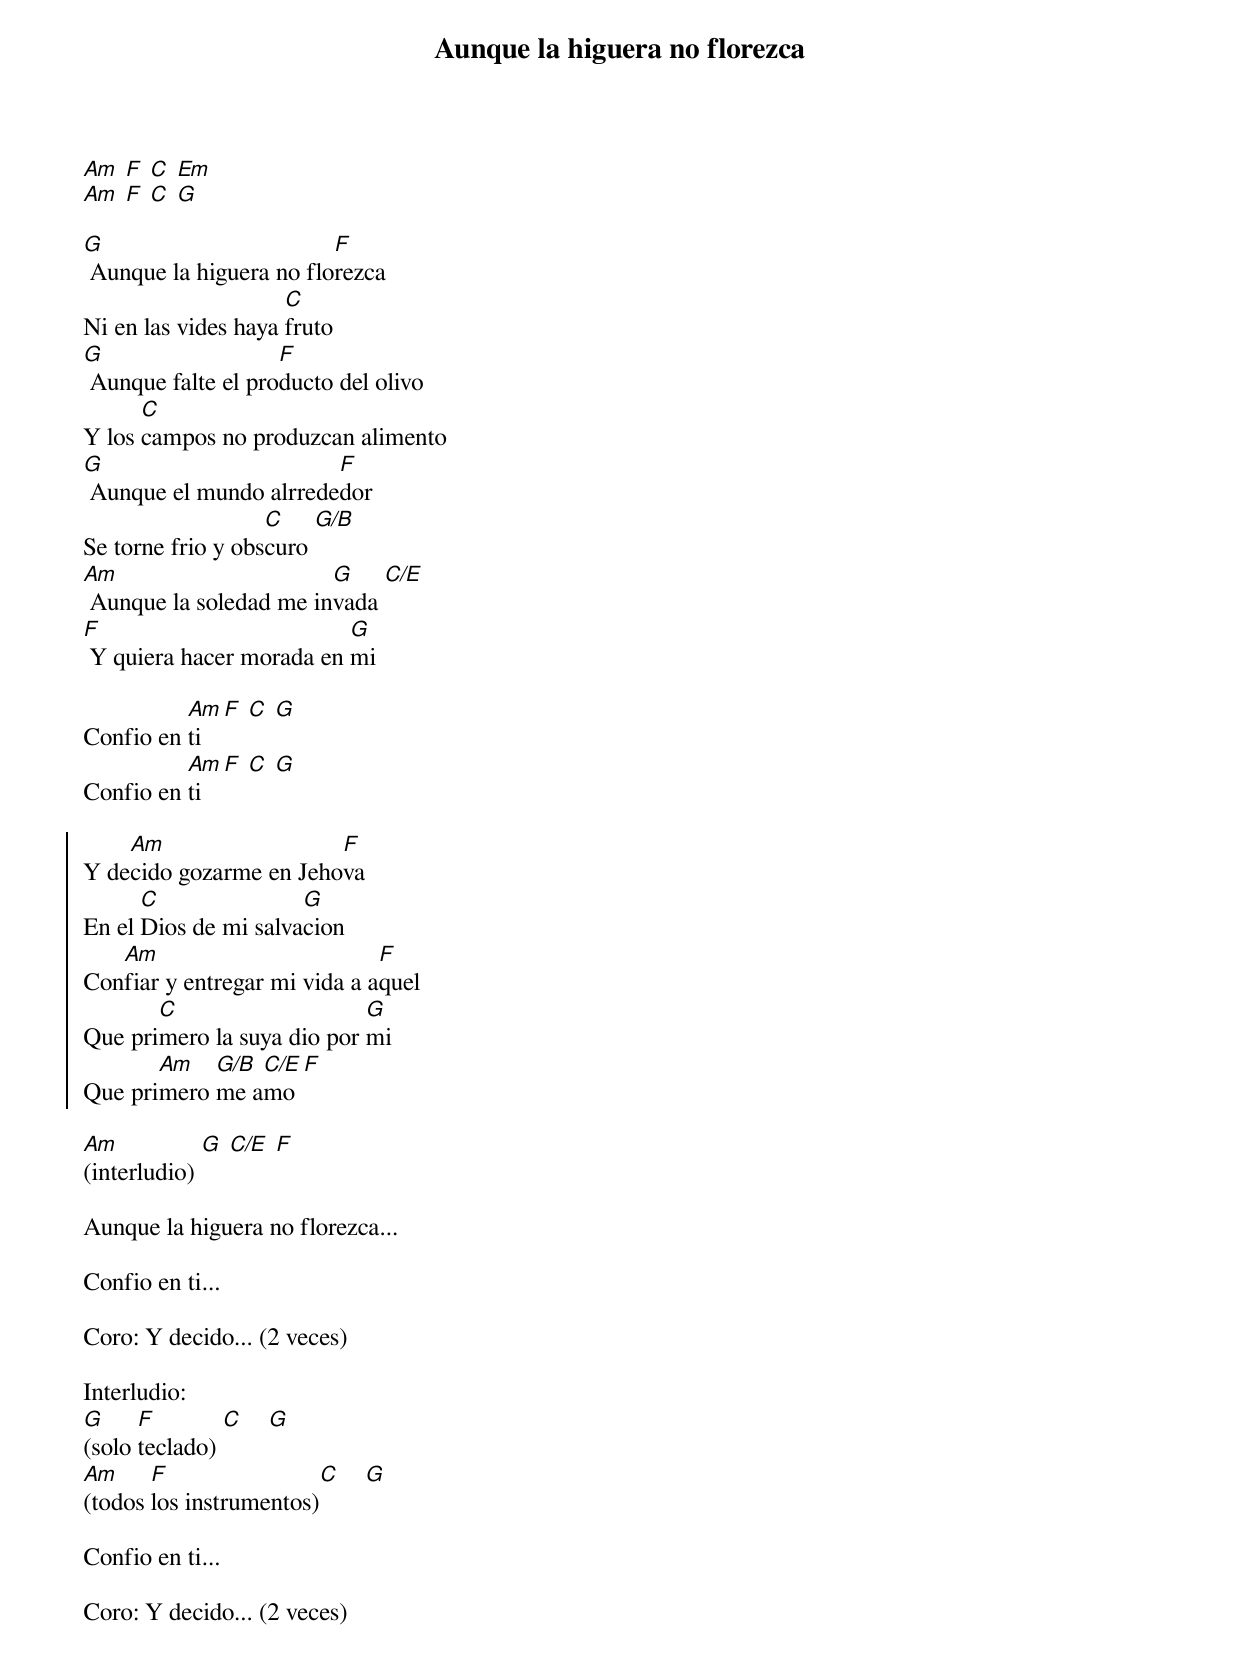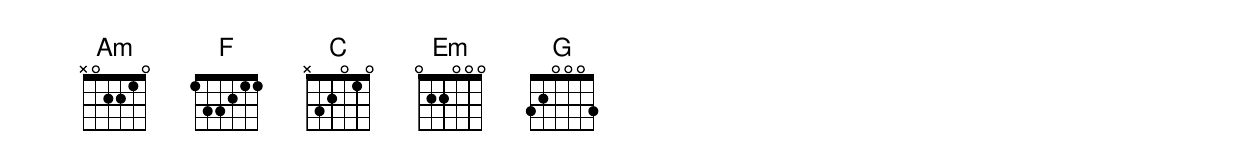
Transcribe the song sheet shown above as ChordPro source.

{title:Aunque la higuera no florezca}
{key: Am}

[Am] [F] [C] [Em]
[Am] [F] [C] [G]

[G] Aunque la higuera no flo[F]rezca
Ni en las vides haya [C]fruto
[G] Aunque falte el pro[F]ducto del olivo
Y los [C]campos no produzcan alimento
[G] Aunque el mundo alrrede[F]dor
Se torne frio y obs[C]curo [G/B]
[Am] Aunque la soledad me in[G]vada [C/E]
[F] Y quiera hacer morada en [G]mi

Confio en [Am]ti [F] [C] [G]
Confio en [Am]ti [F] [C] [G]

{start_of_chorus}
Y de[Am]cido gozarme en Jeho[F]va
En el [C]Dios de mi salva[G]cion
Con[Am]fiar y entregar mi vida a a[F]quel
Que pri[C]mero la suya dio por [G]mi
Que pri[Am]mero [G/B]me a[C/E]mo [F]
{end_of_chorus}

[Am](interludio) [G] [C/E] [F]

Aunque la higuera no florezca...

Confio en ti...

Coro: Y decido... (2 veces)

Interludio:
[G](solo [F]teclado) [C]    [G]
[Am](todos [F]los instrumentos)[C]    [G]

Confio en ti...

Coro: Y decido... (2 veces)
